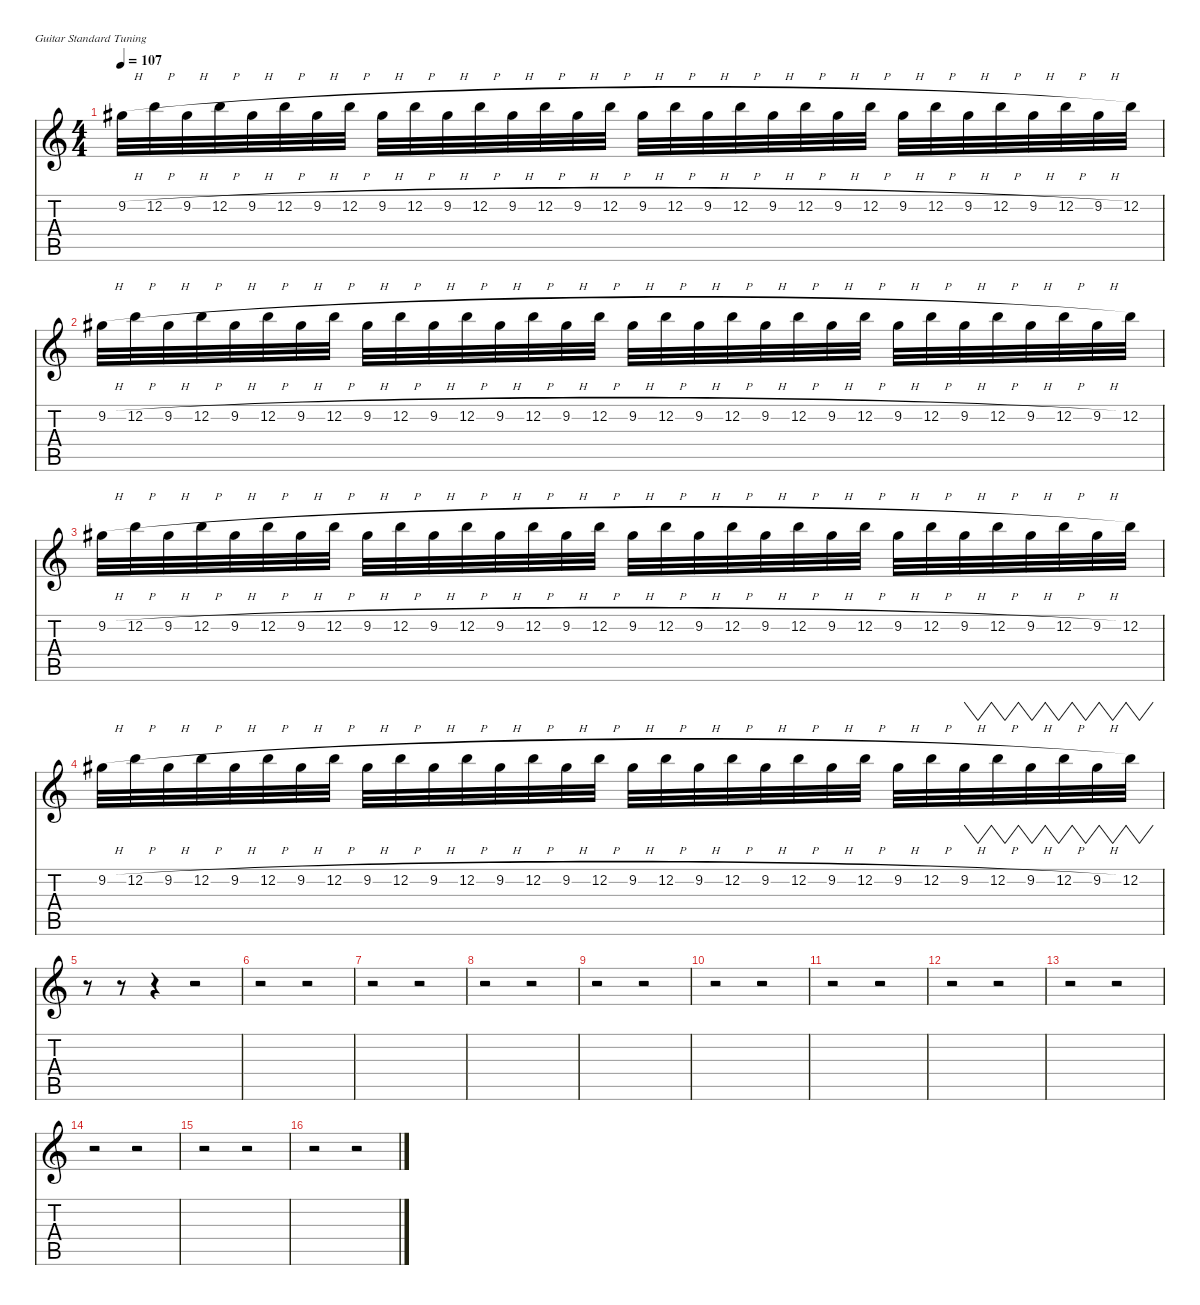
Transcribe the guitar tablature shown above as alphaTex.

\defaultSystemsLayout 4
\hideDynamics
\bracketExtendMode nobrackets
\singleTrackTrackNamePolicy hidden
\multiTrackTrackNamePolicy hidden
\firstSystemTrackNameMode fullname
\firstSystemTrackNameOrientation horizontal
\otherSystemsTrackNameOrientation horizontal
\track ("Jimi" "dist.guit.") {instrument distortionguitar}
\staff {score tabs}
\tuning (E4 B3 G3 D3 A2 E2)
\ts (4 4)
\tempo 107
\clef g2
\ks c
9.2{h acc #}.32{dy f beam Down} 12.2{h}.32{beam Down} 9.2{h acc #}.32{beam Down} 12.2{h}.32{beam Down} 9.2{h acc #}.32{beam Down} 12.2{h}.32{beam Down} 9.2{h acc #}.32{beam Down} 12.2{h}.32{beam Down} 9.2{h acc #}.32{beam Down} 12.2{h}.32{beam Down} 9.2{h acc #}.32{beam Down} 12.2{h}.32{beam Down} 9.2{h acc #}.32{beam Down} 12.2{h}.32{beam Down} 9.2{h acc #}.32{beam Down} 12.2{h}.32{beam Down} 9.2{h acc #}.32{beam Down} 12.2{h}.32{beam Down} 9.2{h acc #}.32{beam Down} 12.2{h}.32{beam Down} 9.2{h acc #}.32{beam Down} 12.2{h}.32{beam Down} 9.2{h acc #}.32{beam Down} 12.2{h}.32{beam Down} 9.2{h acc #}.32{beam Down} 12.2{h}.32{beam Down} 9.2{h acc #}.32{beam Down} 12.2{h}.32{beam Down} 9.2{h acc #}.32{beam Down} 12.2{h}.32{beam Down} 9.2{h acc #}.32{beam Down} 12.2.32{beam Down} |
9.2{h acc #}.32{beam Down} 12.2{h}.32{beam Down} 9.2{h acc #}.32{beam Down} 12.2{h}.32{beam Down} 9.2{h acc #}.32{beam Down} 12.2{h}.32{beam Down} 9.2{h acc #}.32{beam Down} 12.2{h}.32{beam Down} 9.2{h acc #}.32{beam Down} 12.2{h}.32{beam Down} 9.2{h acc #}.32{beam Down} 12.2{h}.32{beam Down} 9.2{h acc #}.32{beam Down} 12.2{h}.32{beam Down} 9.2{h acc #}.32{beam Down} 12.2{h}.32{beam Down} 9.2{h acc #}.32{beam Down} 12.2{h}.32{beam Down} 9.2{h acc #}.32{beam Down} 12.2{h}.32{beam Down} 9.2{h acc #}.32{beam Down} 12.2{h}.32{beam Down} 9.2{h acc #}.32{beam Down} 12.2{h}.32{beam Down} 9.2{h acc #}.32{beam Down} 12.2{h}.32{beam Down} 9.2{h acc #}.32{beam Down} 12.2{h}.32{beam Down} 9.2{h acc #}.32{beam Down} 12.2{h}.32{beam Down} 9.2{h acc #}.32{beam Down} 12.2.32{beam Down} |
9.2{h acc #}.32{beam Down} 12.2{h}.32{beam Down} 9.2{h acc #}.32{beam Down} 12.2{h}.32{beam Down} 9.2{h acc #}.32{beam Down} 12.2{h}.32{beam Down} 9.2{h acc #}.32{beam Down} 12.2{h}.32{beam Down} 9.2{h acc #}.32{beam Down} 12.2{h}.32{beam Down} 9.2{h acc #}.32{beam Down} 12.2{h}.32{beam Down} 9.2{h acc #}.32{beam Down} 12.2{h}.32{beam Down} 9.2{h acc #}.32{beam Down} 12.2{h}.32{beam Down} 9.2{h acc #}.32{beam Down} 12.2{h}.32{beam Down} 9.2{h acc #}.32{beam Down} 12.2{h}.32{beam Down} 9.2{h acc #}.32{beam Down} 12.2{h}.32{beam Down} 9.2{h acc #}.32{beam Down} 12.2{h}.32{beam Down} 9.2{h acc #}.32{beam Down} 12.2{h}.32{beam Down} 9.2{h acc #}.32{beam Down} 12.2{h}.32{beam Down} 9.2{h acc #}.32{beam Down} 12.2{h}.32{beam Down} 9.2{h acc #}.32{beam Down} 12.2.32{beam Down} |
9.2{h acc #}.32{beam Down} 12.2{h}.32{beam Down} 9.2{h acc #}.32{beam Down} 12.2{h}.32{beam Down} 9.2{h acc #}.32{beam Down} 12.2{h}.32{beam Down} 9.2{h acc #}.32{beam Down} 12.2{h}.32{beam Down} 9.2{h acc #}.32{beam Down} 12.2{h}.32{beam Down} 9.2{h acc #}.32{beam Down} 12.2{h}.32{beam Down} 9.2{h acc #}.32{beam Down} 12.2{h}.32{beam Down} 9.2{h acc #}.32{beam Down} 12.2{h}.32{beam Down} 9.2{h acc #}.32{beam Down} 12.2{h}.32{beam Down} 9.2{h acc #}.32{beam Down} 12.2{h}.32{beam Down} 9.2{h acc #}.32{beam Down} 12.2{h}.32{beam Down} 9.2{h acc #}.32{beam Down} 12.2{h}.32{beam Down} 9.2{h acc #}.32{beam Down} 12.2{h}.32{beam Down} 9.2{h acc #}.32{vw beam Down} 12.2{h}.32{vw beam Down} 9.2{h acc #}.32{vw beam Down} 12.2{h}.32{vw beam Down} 9.2{h acc #}.32{vw beam Down} 12.2.32{vw beam Down} |
r.8{beam Down} r.8{beam Down} r.4{beam Down} r.2{beam Down} |
r.2{beam Down} r.2{beam Down} |
r.2{beam Down} r.2{beam Down} |
r.2{beam Down} r.2{beam Down} |
r.2{beam Down} r.2{beam Down} |
r.2{beam Down} r.2{beam Down} |
r.2{beam Down} r.2{beam Down} |
r.2{beam Down} r.2{beam Down} |
r.2{beam Down} r.2{beam Down} |
r.2{beam Down} r.2{beam Down} |
r.2{beam Down} r.2{beam Down} |
r.2{beam Down} r.2{beam Down}
